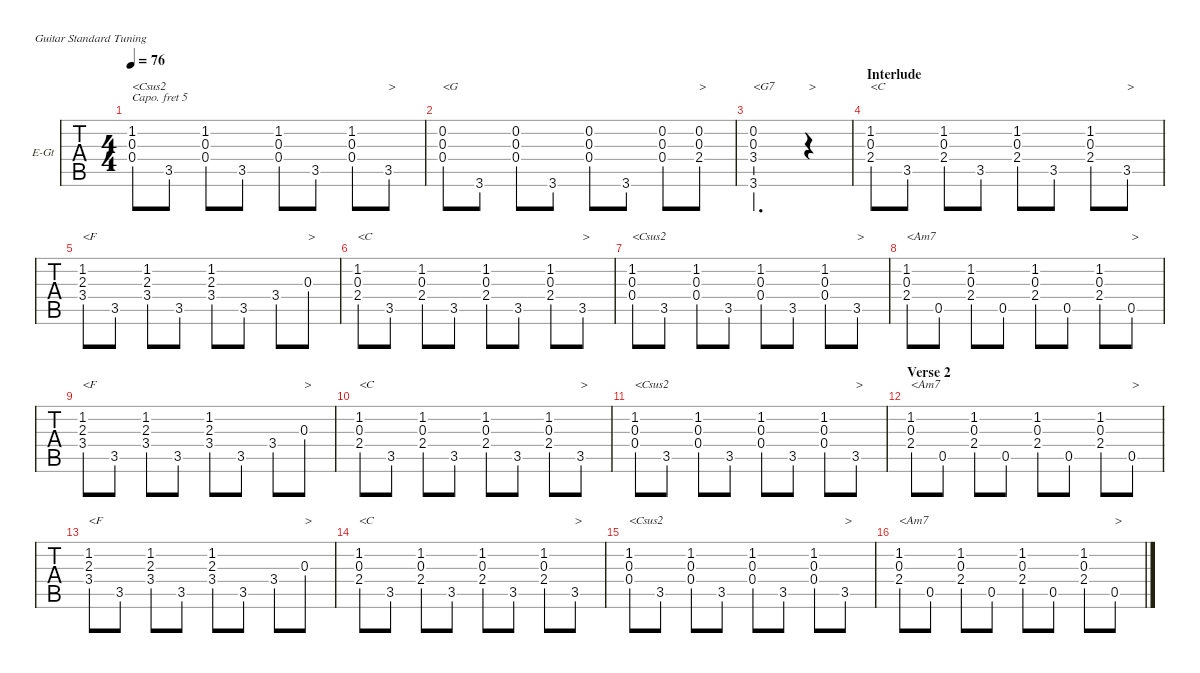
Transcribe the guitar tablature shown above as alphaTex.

\defaultSystemsLayout 4
\hideDynamics
\bracketExtendMode nobrackets
\firstSystemTrackNameOrientation horizontal
\track ("fingerpicking (capo) 07" "E-Gt") {instrument electricguitarclean}
\staff {tabs}
\capo 5
\tuning (E4 B3 G3 D3 A2 E2)
\ts (4 4)
\tempo 76
\clef g2
\scale
0.333333
\ks gminor
(0.4{acc forcenatural} 0.3{acc forcenatural} 1.2{acc forcenatural}).8{txt "<Csus2" dy mf beam Up} 3.5{acc forcenatural}.8{beam Up} (0.4{acc forcenatural} 0.3{acc forcenatural} 1.2{acc forcenatural}).8{beam Up} 3.5{acc forcenatural}.8{beam Up} (0.4{acc forcenatural} 0.3{acc forcenatural} 1.2{acc forcenatural}).8{beam Up} 3.5{acc forcenatural}.8{beam Up} (0.4{acc forcenatural} 0.3{acc forcenatural} 1.2{acc forcenatural}).8{beam Up} 3.5{acc forcenatural}.8{txt ">" beam Up} |
\scale
0.333333 (0.4{acc forcenatural} 0.3{acc forcenatural} 0.2{acc forcenatural}).8{txt "<G" beam Up} 3.6{lf 3 acc forcenatural}.8{beam Up} (0.2{acc forcenatural} 0.3{acc forcenatural} 0.4{acc forcenatural}).8{beam Up} 3.6{lf 3 acc forcenatural}.8{beam Up} (0.2{acc forcenatural} 0.3{acc forcenatural} 0.4{acc forcenatural}).8{beam Up} 3.6{lf 3 acc forcenatural}.8{beam Up} (0.2{acc forcenatural} 0.3{acc forcenatural} 0.4{acc forcenatural}).8{beam Up} (2.4{lf 2 acc forcenatural} 0.3{acc forcenatural} 0.2{acc forcenatural}).8{txt ">" beam Up} |
\scale
0.333333 (0.3{acc forcenatural} 3.4{lf 4 acc forcenatural} 0.2{acc b} 3.6{lf 3 acc forcenatural}).2{d txt "<G7" beam Up} r.4{txt ">" beam Down} |
\section ("" "Interlude")
\scale
0.333333 (2.4{acc forcenatural} 0.3{acc forcenatural} 1.2{acc forcenatural}).8{txt "<C" beam Up} 3.5{lf 4 acc forcenatural}.8{beam Up} (2.4{acc forcenatural} 0.3{acc forcenatural} 1.2{acc forcenatural}).8{beam Up} 3.5{lf 4 acc forcenatural}.8{beam Up} (2.4{acc forcenatural} 0.3{acc forcenatural} 1.2{acc forcenatural}).8{beam Up} 3.5{lf 4 acc forcenatural}.8{beam Up} (2.4{acc forcenatural} 0.3{acc forcenatural} 1.2{acc forcenatural}).8{beam Up} 3.5{lf 4 acc forcenatural}.8{txt ">" beam Up} |
\scale
0.333333 (3.4{lf 5 acc forcenatural} 2.3{lf 3 acc forcenatural} 1.2{lf 2 acc forcenatural}).8{txt "<F" beam Up} 3.5{lf 4 acc forcenatural}.8{beam Up} (3.4{lf 5 acc forcenatural} 2.3{lf 3 acc forcenatural} 1.2{lf 2 acc forcenatural}).8{beam Up} 3.5{lf 4 acc forcenatural}.8{beam Up} (3.4{lf 5 acc forcenatural} 2.3{lf 3 acc forcenatural} 1.2{lf 2 acc forcenatural}).8{beam Up} 3.5{lf 4 acc forcenatural}.8{beam Up} 3.4{lf 5 acc forcenatural}.8{beam Up} 0.3{acc forcenatural}.8{txt ">" beam Up} |
\scale
0.333333 (2.4{acc forcenatural} 0.3{acc forcenatural} 1.2{acc forcenatural}).8{txt "<C" beam Up} 3.5{lf 4 acc forcenatural}.8{beam Up} (2.4{acc forcenatural} 0.3{acc forcenatural} 1.2{acc forcenatural}).8{beam Up} 3.5{lf 4 acc forcenatural}.8{beam Up} (2.4{acc forcenatural} 0.3{acc forcenatural} 1.2{acc forcenatural}).8{beam Up} 3.5{lf 4 acc forcenatural}.8{beam Up} (2.4{acc forcenatural} 0.3{acc forcenatural} 1.2{acc forcenatural}).8{beam Up} 3.5{lf 4 acc forcenatural}.8{txt ">" beam Up} |
\scale
0.333333 (0.4{acc forcenatural} 0.3{acc forcenatural} 1.2{acc forcenatural}).8{txt "<Csus2" beam Up} 3.5{lf 4 acc forcenatural}.8{beam Up} (0.4{acc forcenatural} 0.3{acc forcenatural} 1.2{acc forcenatural}).8{beam Up} 3.5{lf 4 acc forcenatural}.8{beam Up} (0.4{acc forcenatural} 0.3{acc forcenatural} 1.2{acc forcenatural}).8{beam Up} 3.5{lf 4 acc forcenatural}.8{beam Up} (0.4{acc forcenatural} 0.3{acc forcenatural} 1.2{acc forcenatural}).8{beam Up} 3.5{lf 4 acc forcenatural}.8{txt ">" beam Up} |
\scale
0.333333 (2.4{acc forcenatural} 0.3{acc forcenatural} 1.2{acc forcenatural}).8{txt "<Am7" beam Up} 0.5{acc forcenatural}.8{beam Up} (2.4{acc forcenatural} 0.3{acc forcenatural} 1.2{acc forcenatural}).8{beam Up} 0.5{acc forcenatural}.8{beam Up} (2.4{acc forcenatural} 0.3{acc forcenatural} 1.2{acc forcenatural}).8{beam Up} 0.5{acc forcenatural}.8{beam Up} (2.4{acc forcenatural} 0.3{acc forcenatural} 1.2{acc forcenatural}).8{beam Up} 0.5{acc forcenatural}.8{txt ">" beam Up} |
\scale
0.333333 (3.4{lf 5 acc forcenatural} 2.3{lf 3 acc forcenatural} 1.2{lf 2 acc forcenatural}).8{txt "<F" beam Up} 3.5{lf 4 acc forcenatural}.8{beam Up} (3.4{lf 5 acc forcenatural} 2.3{lf 3 acc forcenatural} 1.2{lf 2 acc forcenatural}).8{beam Up} 3.5{lf 4 acc forcenatural}.8{beam Up} (3.4{lf 5 acc forcenatural} 2.3{lf 3 acc forcenatural} 1.2{lf 2 acc forcenatural}).8{beam Up} 3.5{lf 4 acc forcenatural}.8{beam Up} 3.4{lf 5 acc forcenatural}.8{beam Up} 0.3{acc forcenatural}.8{txt ">" beam Up} |
\scale
0.333333 (2.4{acc forcenatural} 0.3{acc forcenatural} 1.2{acc forcenatural}).8{txt "<C" beam Up} 3.5{lf 4 acc forcenatural}.8{beam Up} (2.4{acc forcenatural} 0.3{acc forcenatural} 1.2{acc forcenatural}).8{beam Up} 3.5{lf 4 acc forcenatural}.8{beam Up} (2.4{acc forcenatural} 0.3{acc forcenatural} 1.2{acc forcenatural}).8{beam Up} 3.5{lf 4 acc forcenatural}.8{beam Up} (2.4{acc forcenatural} 0.3{acc forcenatural} 1.2{acc forcenatural}).8{beam Up} 3.5{lf 4 acc forcenatural}.8{txt ">" beam Up} |
\scale
0.333333 (0.4{acc forcenatural} 0.3{acc forcenatural} 1.2{acc forcenatural}).8{txt "<Csus2" beam Up} 3.5{lf 4 acc forcenatural}.8{beam Up} (0.4{acc forcenatural} 0.3{acc forcenatural} 1.2{acc forcenatural}).8{beam Up} 3.5{lf 4 acc forcenatural}.8{beam Up} (0.4{acc forcenatural} 0.3{acc forcenatural} 1.2{acc forcenatural}).8{beam Up} 3.5{lf 4 acc forcenatural}.8{beam Up} (0.4{acc forcenatural} 0.3{acc forcenatural} 1.2{acc forcenatural}).8{beam Up} 3.5{lf 4 acc forcenatural}.8{txt ">" beam Up} |
\section ("" "Verse 2")
\scale
0.333333 (2.4{acc forcenatural} 0.3{acc forcenatural} 1.2{acc forcenatural}).8{txt "<Am7" beam Up} 0.5{acc forcenatural}.8{beam Up} (2.4{acc forcenatural} 0.3{acc forcenatural} 1.2{acc forcenatural}).8{beam Up} 0.5{acc forcenatural}.8{beam Up} (2.4{acc forcenatural} 0.3{acc forcenatural} 1.2{acc forcenatural}).8{beam Up} 0.5{acc forcenatural}.8{beam Up} (2.4{acc forcenatural} 0.3{acc forcenatural} 1.2{acc forcenatural}).8{beam Up} 0.5{acc forcenatural}.8{txt ">" beam Up} |
\scale
0.333333 (3.4{lf 5 acc forcenatural} 2.3{lf 3 acc forcenatural} 1.2{lf 2 acc forcenatural}).8{txt "<F" beam Up} 3.5{lf 4 acc forcenatural}.8{beam Up} (3.4{lf 5 acc forcenatural} 2.3{lf 3 acc forcenatural} 1.2{lf 2 acc forcenatural}).8{beam Up} 3.5{lf 4 acc forcenatural}.8{beam Up} (3.4{lf 5 acc forcenatural} 2.3{lf 3 acc forcenatural} 1.2{lf 2 acc forcenatural}).8{beam Up} 3.5{lf 4 acc forcenatural}.8{beam Up} 3.4{lf 5 acc forcenatural}.8{beam Up} 0.3{acc forcenatural}.8{txt ">" beam Up} |
\scale
0.333333 (2.4{acc forcenatural} 0.3{acc forcenatural} 1.2{acc forcenatural}).8{txt "<C" beam Up} 3.5{lf 4 acc forcenatural}.8{beam Up} (2.4{acc forcenatural} 0.3{acc forcenatural} 1.2{acc forcenatural}).8{beam Up} 3.5{lf 4 acc forcenatural}.8{beam Up} (2.4{acc forcenatural} 0.3{acc forcenatural} 1.2{acc forcenatural}).8{beam Up} 3.5{lf 4 acc forcenatural}.8{beam Up} (2.4{acc forcenatural} 0.3{acc forcenatural} 1.2{acc forcenatural}).8{beam Up} 3.5{lf 4 acc forcenatural}.8{txt ">" beam Up} |
\scale
0.333333 (0.4{acc forcenatural} 0.3{acc forcenatural} 1.2{acc forcenatural}).8{txt "<Csus2" beam Up} 3.5{lf 4 acc forcenatural}.8{beam Up} (0.4{acc forcenatural} 0.3{acc forcenatural} 1.2{acc forcenatural}).8{beam Up} 3.5{lf 4 acc forcenatural}.8{beam Up} (0.4{acc forcenatural} 0.3{acc forcenatural} 1.2{acc forcenatural}).8{beam Up} 3.5{lf 4 acc forcenatural}.8{beam Up} (0.4{acc forcenatural} 0.3{acc forcenatural} 1.2{acc forcenatural}).8{beam Up} 3.5{lf 4 acc forcenatural}.8{txt ">" beam Up} |
\scale
0.333333 (2.4{acc forcenatural} 0.3{acc forcenatural} 1.2{acc forcenatural}).8{txt "<Am7" beam Up} 0.5{acc forcenatural}.8{beam Up} (2.4{acc forcenatural} 0.3{acc forcenatural} 1.2{acc forcenatural}).8{beam Up} 0.5{acc forcenatural}.8{beam Up} (2.4{acc forcenatural} 0.3{acc forcenatural} 1.2{acc forcenatural}).8{beam Up} 0.5{acc forcenatural}.8{beam Up} (2.4{acc forcenatural} 0.3{acc forcenatural} 1.2{acc forcenatural}).8{beam Up} 0.5{acc forcenatural}.8{txt ">" beam Up}
